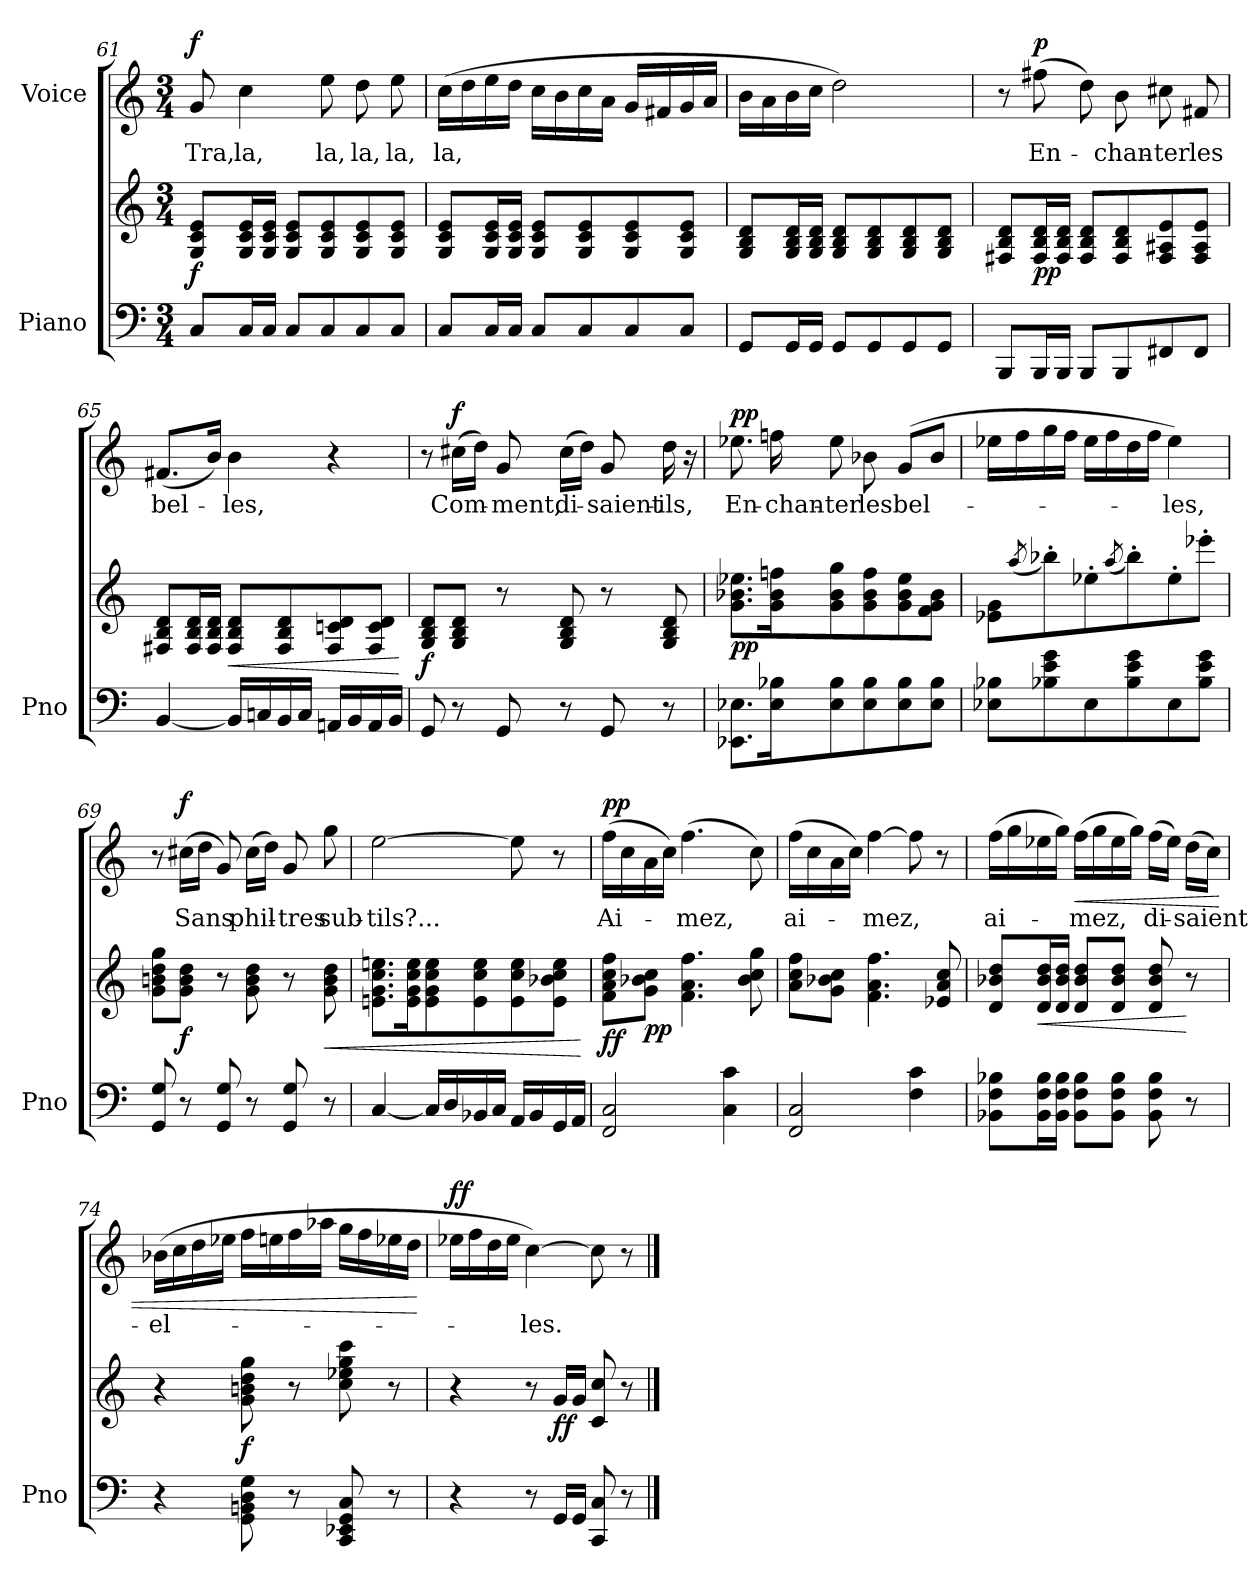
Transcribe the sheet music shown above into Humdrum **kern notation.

**kern	**kern	**dynam	**kern	**text	**dynam
*part2	*part2	*part2	*part1	*part1	*part1
*staff3	*staff2	*staff2/3	*staff1	*staff1	*staff1
*I"Piano	*	*	*I"Voice	*	*
*I'Pno	*	*	*	*	*
!!LO:LB:g=z
*clefF4	*clefG2	*	*clefG2	*	*
*k[]	*k[]	*	*k[]	*	*
*M3/4	*M3/4	*	*M3/4	*	*
=61	=61	=61	=61	=61	=61
!	!	!LO:DY:a=2	!	!LO:LY:b	!LO:DY:a
8C/L	8G/ 8c/ 8e/L	f	8g/	Tra,	f
!	!	!	!	!LO:LY:b	!
16C/L	16G/ 16c/ 16e/L	.	4cc\	la,	.
16C/JJ	16G/ 16c/ 16e/JJ	.	.	.	.
8C/L	8G/ 8c/ 8e/L	.	.	.	.
!	!	!	!	!LO:LY:b	!
8C/	8G/ 8c/ 8e/	.	8ee\	la,	.
!	!	!	!	!LO:LY:b	!
8C/	8G/ 8c/ 8e/	.	8dd\	la,	.
!	!	!	!	!LO:LY:b	!
8C/J	8G/ 8c/ 8e/J	.	8ee\	la,	.
=62	=62	=62	=62	=62	=62
!	!	!	!	!LO:LY:b	!
8C/L	8G/ 8c/ 8e/L	.	(16cc\LL	la,	.
.	.	.	16dd\	.	.
16C/L	16G/ 16c/ 16e/L	.	16ee\	.	.
16C/JJ	16G/ 16c/ 16e/JJ	.	16dd\JJ	.	.
8C/L	8G/ 8c/ 8e/L	.	16cc\LL	.	.
.	.	.	16b\	.	.
8C/	8G/ 8c/ 8e/	.	16cc\	.	.
.	.	.	16a\JJ	.	.
8C/	8G/ 8c/ 8e/	.	16g/LL	.	.
.	.	.	16f#X/	.	.
8C/J	8G/ 8c/ 8e/J	.	16g/	.	.
.	.	.	16a/JJ	.	.
=63	=63	=63	=63	=63	=63
8GG/L	8G/ 8B/ 8d/L	.	16b\LL	.	.
.	.	.	16a\	.	.
16GG/L	16G/ 16B/ 16d/L	.	16b\	.	.
16GG/JJ	16G/ 16B/ 16d/JJ	.	16cc\JJ	.	.
8GG/L	8G/ 8B/ 8d/L	.	2dd\)	.	.
8GG/	8G/ 8B/ 8d/	.	.	.	.
8GG/	8G/ 8B/ 8d/	.	.	.	.
8GG/J	8G/ 8B/ 8d/J	.	.	.	.
!!LO:PB:g=z
=64	=64	=64	=64	=64	=64
8BBB/L	8F#X/ 8B/ 8d/L	.	8r	.	.
!	!	!LO:DY:b	!	!LO:LY:b	!LO:DY:a
16BBB/L	16F#/ 16B/ 16d/L	pp	(8ff#X\	En-	p
16BBB/JJ	16F#/ 16B/ 16d/JJ	.	.	.	.
8BBB/L	8F#/ 8B/ 8d/L	.	8dd\)	.	.
!	!	!	!	!LO:LY:b	!
8BBB/	8F#/ 8B/ 8d/	.	8b\	-chan-	.
!	!	!	!	!LO:LY:b	!
8FF#X/	8F#/ 8A#X/ 8e/	.	8cc#X\	-ter	.
!	!	!	!	!LO:LY:b	!
8FF#/J	8F#/ 8A#/ 8e/J	.	8f#X/	les	.
=65	=65	=65	=65	=65	=65
!	!	!	!	!LO:LY:b	!
[4BB/	8F#X/ 8B/ 8d/L	.	(8.f#X/L	bel-	.
.	16F#/ 16B/ 16d/L	.	.	.	.
.	16F#/ 16B/ 16d/JJ	.	16b/Jk)	.	.
!	!	!LO:HP:b	!	!LO:LY:b	!
16BB/LL]	8F#/ 8B/ 8d/L	<	4b\	-les,	.
16Cn/	.	.	.	.	.
16BB/	8F#/ 8B/ 8d/	.	.	.	.
16C/JJ	.	.	.	.	.
16AAn/LL	8F#/ 8cn/ 8d/	.	4r	.	.
16BB/	.	.	.	.	.
16AA/	8F#/ 8c/ 8d/J	.	.	.	.
16BB/JJ	.	.	.	.	.
.	.	[	.	.	.
=66	=66	=66	=66	=66	=66
!	!	!LO:DY:b	!	!	!
8GG/	8G/ 8B/ 8d/L	f	8r	.	.
!	!	!	!	!LO:LY:b	!LO:DY:a
8r	8G/ 8B/ 8d/J	.	(16cc#X\LL	Com-	f
.	.	.	16dd\JJ)	.	.
!	!	!	!	!LO:LY:b	!
8GG/	8r	.	8g/	-ment,	.
!	!	!	!	!LO:LY:b	!
8r	8G/ 8B/ 8d/	.	(16cc#\LL	di-	.
.	.	.	16dd\JJ)	.	.
!	!	!	!	!LO:LY:b	!
8GG/	8r	.	8g/	-saient-	.
!	!	!	!	!LO:LY:b	!
8r	8G/ 8B/ 8d/	.	16dd\	ils,	.
.	.	.	16r	.	.
!!LO:LB:g=z
=67	=67	=67	=67	=67	=67
!	!	!LO:DY:b	!	!LO:LY:b	!LO:DY:a
8.EE-X\ 8.E-X\L	8.g\ 8.b-X\ 8.ee-X\L	pp	8.ee-X\	En-	pp
!	!	!	!	!LO:LY:b	!
16E-\ 16B-X\K	16g\ 16b-\ 16ffn\K	.	16ffn\	-chan-	.
!	!	!	!	!LO:LY:b	!
8E-\ 8B-\	8g\ 8b-\ 8gg\	.	8ee-\	-ter	.
!	!	!	!	!LO:LY:b	!
8E-\ 8B-\	8g\ 8b-\ 8ff\	.	8b-X\	les	.
!	!	!	!	!LO:LY:b	!
8E-\ 8B-\	8g\ 8b-\ 8ee-\	.	(>8g/L	bel-	.
8E-\ 8B-\J	8f\ 8g\ 8b-\J	.	8b-/J	.	.
=68	=68	=68	=68	=68	=68
8E-X\ 8B-X\L	8e-X\ 8g\L	.	16ee-X\LL	.	.
.	.	.	16ff\	.	.
.	(8qaa/	.	.	.	.
8B-X\ 8e\ 8g\	8bb-X'\)	.	16gg\	.	.
.	.	.	16ff\JJ	.	.
8E-\	8ee-X'\	.	16ee-\LL	.	.
.	.	.	16ff\	.	.
.	(8qaa/	.	.	.	.
8B-\ 8e\ 8g\	8bb-'\)	.	16dd\	.	.
.	.	.	16ff\JJ	.	.
!	!	!	!	!LO:LY:b	!
8E-\	8ee-'\	.	4ee-\)	-les,	.
8B-\ 8e\ 8g\J	8eee-X'\J	.	.	.	.
=69	=69	=69	=69	=69	=69
8GG/ 8G/	8g\ 8bn\ 8dd\ 8gg\L	.	8r	.	.
!	!	!LO:DY:a=2	!	!LO:LY:b	!LO:DY:a
8r	8g\ 8b\ 8dd\J	f	(16cc#X\LL	Sans	f
.	.	.	16dd\JJ	.	.
8GG/ 8G/	8r	.	8g/)	.	.
!	!	!	!	!LO:LY:b	!
8r	8g\ 8b\ 8dd\	.	(16cc#\LL	phil-	.
.	.	.	16dd\JJ)	.	.
!	!	!	!	!LO:LY:b	!
8GG/ 8G/	8r	.	8g/	-tres	.
!	!	!LO:HP:b	!	!LO:LY:b	!
8r	8g\ 8b\ 8dd\	<	8gg\	sub-	.
!!LO:LB:g=z
=70	=70	=70	=70	=70	=70
!	!	!	!	!LO:LY:b	!
[4C/	8.en\ 8.g\ 8.cc\ 8.een\L	.	[2ee\	-tils?...	.
.	16e\ 16g\ 16cc\ 16ee\K	.	.	.	.
16C/LL]	8e\ 8g\ 8cc\ 8ee\	.	.	.	.
16D/	.	.	.	.	.
16BB-X/	8e\ 8cc\ 8ee\	.	.	.	.
16C/JJ	.	.	.	.	.
16AA/LL	8e\ 8cc\ 8ee\	.	8ee\]	.	.
16BB-/	.	.	.	.	.
16GG/	8e\ 8b-X\ 8cc\ 8ee\J	.	8r	.	.
16AA/JJ	.	.	.	.	.
.	.	[	.	.	.
=71	=71	=71	=71	=71	=71
!	!	!LO:DY:b	!	!LO:LY:b	!LO:DY:a
2FF/ 2C/	8f\ 8a\ 8cc\ 8ff\L	ff	(16ff\LL	Ai-	pp
.	.	.	16cc\	.	.
!	!	!LO:DY:b	!	!	!
.	8g\ 8b-X\ 8cc\J	pp	16a\	.	.
.	.	.	16cc\JJ)	.	.
!	!	!	!	!LO:LY:b	!
.	4.f\ 4.a\ 4.ff\	.	(4.ff\	-mez,	.
4C\ 4c\	.	.	.	.	.
.	8b-\ 8cc\ 8gg\	.	8cc\)	.	.
=72	=72	=72	=72	=72	=72
!	!	!	!	!LO:LY:b	!
2FF/ 2C/	8a\ 8cc\ 8ff\L	.	(16ff\LL	ai-	.
.	.	.	16cc\	.	.
.	8g\ 8b-X\ 8cc\J	.	16a\	.	.
.	.	.	16cc\JJ)	.	.
!	!	!	!	!LO:LY:b	!
.	4.f\ 4.a\ 4.ff\	.	[4ff\	-mez,	.
4F\ 4c\	.	.	8ff\]	.	.
.	8e-X/ 8a/ 8cc/	.	8r	.	.
!!LO:LB:g=z
=73	=73	=73	=73	=73	=73
!	!	!	!	!LO:LY:b	!
8BB-X\ 8F\ 8B-X\L	8d/ 8b-X/ 8dd/L	.	(16ff\LL	ai-	.
.	.	.	16gg\	.	.
!	!	!LO:HP:b	!	!	!
16BB-\ 16F\ 16B-\L	16d/ 16b-/ 16dd/L	<	16ee-X\	.	.
16BB-\ 16F\ 16B-\JJ	16d/ 16b-/ 16dd/JJ	.	16gg\JJ)	.	.
!	!	!	!	!LO:LY:b	!LO:HP:b
8BB-\ 8F\ 8B-\L	8d/ 8b-/ 8dd/L	.	(16ff\LL	-mez,	<
.	.	.	16gg\	.	.
8BB-\ 8F\ 8B-\J	8d/ 8b-/ 8dd/J	.	16ee-\	.	.
.	.	.	16gg\JJ)	.	.
!	!	!	!	!LO:LY:b	!
8BB-\ 8F\ 8B-\	8d/ 8b-/ 8dd/	.	(16ff\LL	di-	.
.	.	.	16ee-\JJ)	.	.
!	!	!	!	!LO:LY:b	!
8r	8r	[	(16dd\LL	-saient-	.
.	.	.	16cc\JJ)	.	.
=74	=74	=74	=74	=74	=74
!	!	!	!	!LO:LY:b	!
4r	4r	.	(16b-X\LL	el-	.
.	.	.	16cc\	.	.
.	.	.	16dd\	.	.
.	.	.	16ee-X\JJ	.	.
!	!	!LO:DY:b	!	!	!
8GG\ 8BBn\ 8D\ 8G\	8g\ 8bn\ 8dd\ 8gg\	f	16ff\LL	.	.
.	.	.	16een\	.	.
8r	8r	.	16ff\	.	.
.	.	.	16aa-X\JJ	.	.
8CC/ 8EE-X/ 8GG/ 8C/	8cc\ 8ee-X\ 8gg\ 8ccc\	.	16gg\LL	.	.
.	.	.	16ff\	.	.
8r	8r	.	16ee-X\	.	.
.	.	.	16dd\JJ	.	.
.	.	.	.	.	[
=75	=75	=75	=75	=75	=75
!	!	!	!	!	!LO:DY:a
4r	4r	.	16ee-X\LL	.	ff
.	.	.	16ff\	.	.
.	.	.	16dd\	.	.
.	.	.	16ee-\JJ	.	.
!	!	!	!	!LO:LY:b	!
8r	8r	.	[4cc\)	-les.	.
!	!	!LO:DY:b	!	!	!
16GG/LL	16g/LL	ff	.	.	.
16GG/JJ	16g/JJ	.	.	.	.
8CC/ 8C/	8c/ 8cc/	.	8cc\]	.	.
8r	8r	.	8r	.	.
==	==	==	==	==	==
*-	*-	*-	*-	*-	*-
